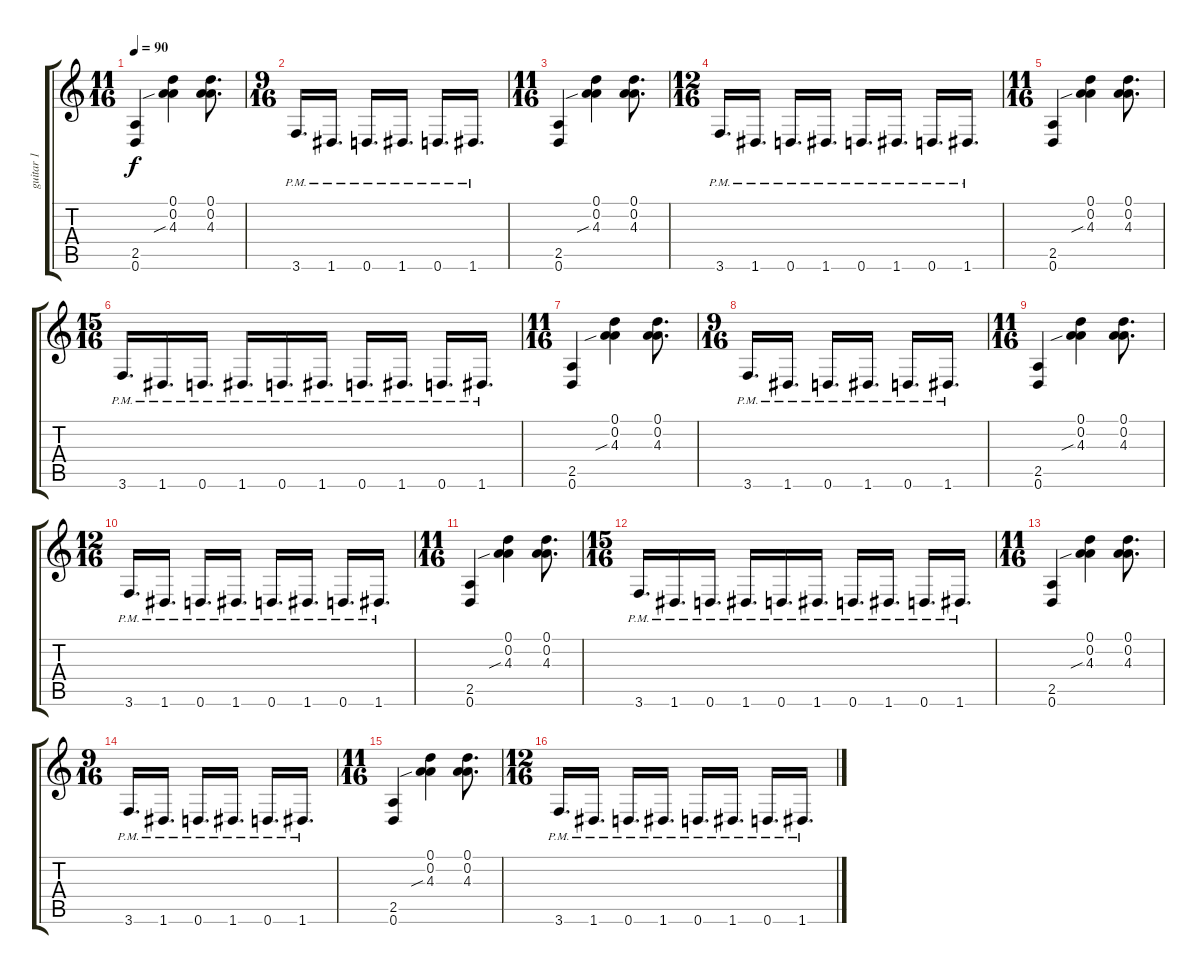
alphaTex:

\track ("guitar 1" "guitar 1") {instrument distortionguitar}
\staff {score tabs}
\tuning (D4 A3 F3 C3 G2 D2) {hide}
\ts (11 16)
\tempo 90
\clef g2
\ks c
(2.5 0.6).4{dy f} (0.1 0.2 4.3{sib}).4 (0.1 0.2 4.3).8{d} |
\ts (9 16)
3.6{pm}.16{d} 1.6{pm}.16{d} 0.6{pm}.16{d} 1.6{pm}.16{d} 0.6{pm}.16{d} 1.6{pm}.16{d} |
\ts (11 16)
(2.5 0.6).4 (0.1 0.2 4.3{sib}).4 (0.1 0.2 4.3).8{d} |
\ts (12 16)
3.6{pm}.16{d} 1.6{pm}.16{d} 0.6{pm}.16{d} 1.6{pm}.16{d} 0.6{pm}.16{d} 1.6{pm}.16{d} 0.6{pm}.16{d} 1.6{pm}.16{d} |
\ts (11 16)
(2.5 0.6).4 (0.1 0.2 4.3{sib}).4 (0.1 0.2 4.3).8{d} |
\ts (15 16)
3.6{pm}.16{d} 1.6{pm}.16{d} 0.6{pm}.16{d} 1.6{pm}.16{d} 0.6{pm}.16{d} 1.6{pm}.16{d} 0.6{pm}.16{d} 1.6{pm}.16{d} 0.6{pm}.16{d} 1.6{pm}.16{d} |
\ts (11 16)
(2.5 0.6).4 (0.1 0.2 4.3{sib}).4 (0.1 0.2 4.3).8{d} |
\ts (9 16)
3.6{pm}.16{d} 1.6{pm}.16{d} 0.6{pm}.16{d} 1.6{pm}.16{d} 0.6{pm}.16{d} 1.6{pm}.16{d} |
\ts (11 16)
(2.5 0.6).4 (0.1 0.2 4.3{sib}).4 (0.1 0.2 4.3).8{d} |
\ts (12 16)
3.6{pm}.16{d} 1.6{pm}.16{d} 0.6{pm}.16{d} 1.6{pm}.16{d} 0.6{pm}.16{d} 1.6{pm}.16{d} 0.6{pm}.16{d} 1.6{pm}.16{d} |
\ts (11 16)
(2.5 0.6).4 (0.1 0.2 4.3{sib}).4 (0.1 0.2 4.3).8{d} |
\ts (15 16)
3.6{pm}.16{d} 1.6{pm}.16{d} 0.6{pm}.16{d} 1.6{pm}.16{d} 0.6{pm}.16{d} 1.6{pm}.16{d} 0.6{pm}.16{d} 1.6{pm}.16{d} 0.6{pm}.16{d} 1.6{pm}.16{d} |
\ts (11 16)
(2.5 0.6).4 (0.1 0.2 4.3{sib}).4 (0.1 0.2 4.3).8{d} |
\ts (9 16)
3.6{pm}.16{d} 1.6{pm}.16{d} 0.6{pm}.16{d} 1.6{pm}.16{d} 0.6{pm}.16{d} 1.6{pm}.16{d} |
\ts (11 16)
(2.5 0.6).4 (0.1 0.2 4.3{sib}).4 (0.1 0.2 4.3).8{d} |
\ts (12 16)
3.6{pm}.16{d} 1.6{pm}.16{d} 0.6{pm}.16{d} 1.6{pm}.16{d} 0.6{pm}.16{d} 1.6{pm}.16{d} 0.6{pm}.16{d} 1.6{pm}.16{d}
